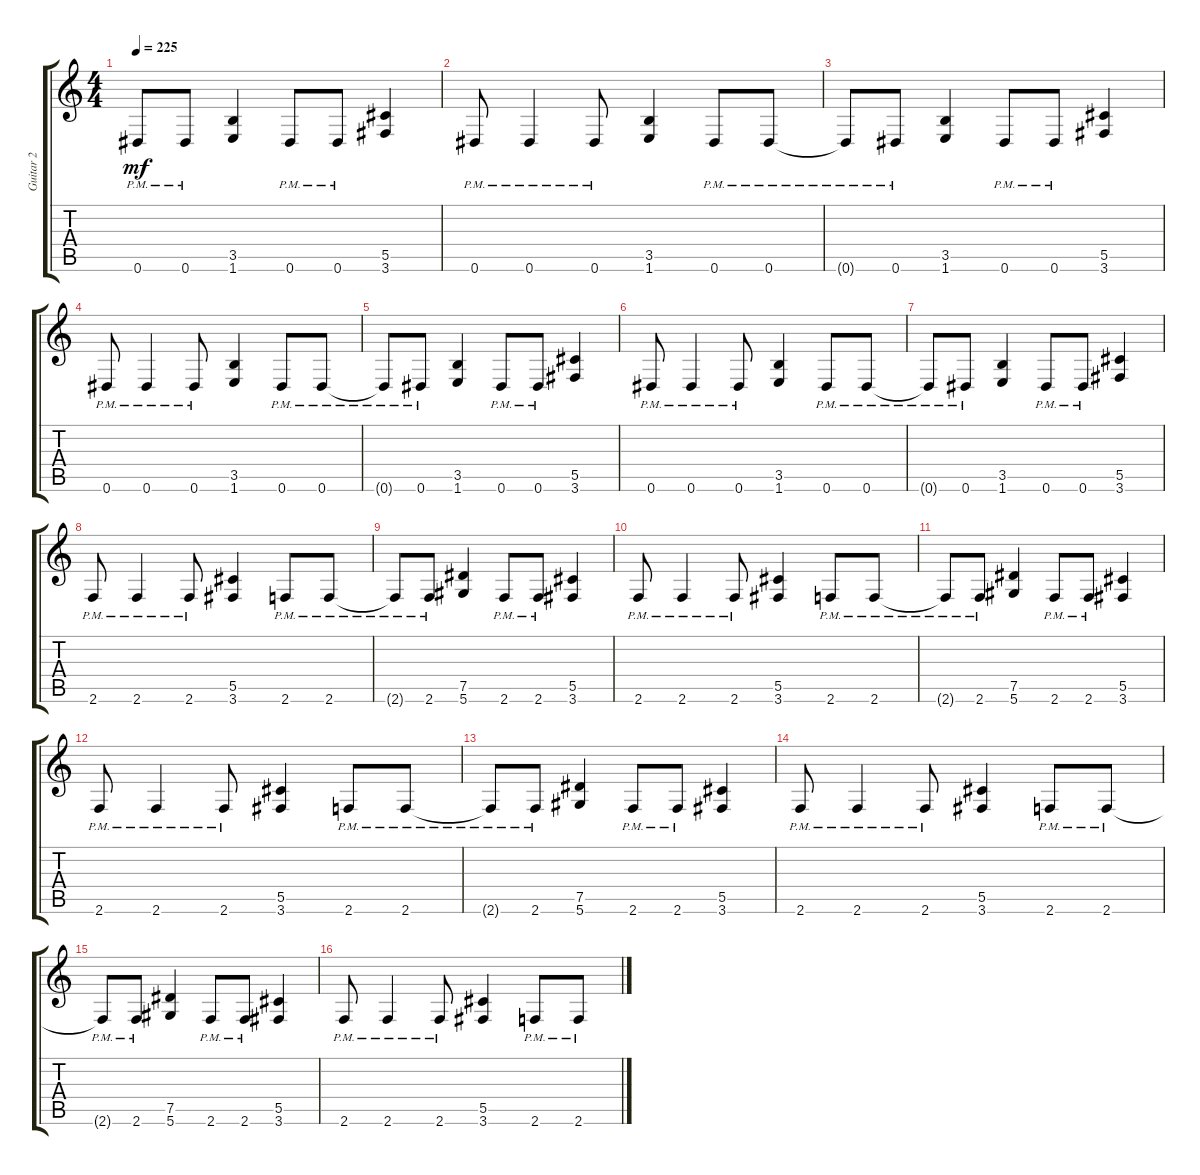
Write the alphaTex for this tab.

\track ("Guitar 2" "Guitar 2") {instrument distortionguitar}
\staff {score tabs}
\tuning (Eb4 Bb3 Gb3 Db3 Ab2 Eb2) {hide}
\ts (4 4)
\tempo 225
\clef g2
\ks c
0.6{pm t}.8{dy mf} 0.6{pm}.8 (3.5 1.6).4 0.6{pm}.8 0.6{pm}.8 (5.5 3.6).4 |
0.6{pm}.8 0.6{pm}.4 0.6{pm}.8 (3.5 1.6).4 0.6{pm}.8 0.6{pm}.8 |
0.6{pm t}.8 0.6{pm}.8 (3.5 1.6).4 0.6{pm}.8 0.6{pm}.8 (5.5 3.6).4 |
0.6{pm}.8 0.6{pm}.4 0.6{pm}.8 (3.5 1.6).4 0.6{pm}.8 0.6{pm}.8 |
0.6{pm t}.8 0.6{pm}.8 (3.5 1.6).4 0.6{pm}.8 0.6{pm}.8 (5.5 3.6).4 |
0.6{pm}.8 0.6{pm}.4 0.6{pm}.8 (3.5 1.6).4 0.6{pm}.8 0.6{pm}.8 |
0.6{pm t}.8 0.6{pm}.8 (3.5 1.6).4 0.6{pm}.8 0.6{pm}.8 (5.5 3.6).4 |
2.6{pm}.8 2.6{pm}.4 2.6{pm}.8 (5.5 3.6).4 2.6{pm}.8 2.6{pm}.8 |
2.6{pm t}.8 2.6{pm}.8 (7.5 5.6).4 2.6{pm}.8 2.6{pm}.8 (5.5 3.6).4 |
2.6{pm}.8 2.6{pm}.4 2.6{pm}.8 (5.5 3.6).4 2.6{pm}.8 2.6{pm}.8 |
2.6{pm t}.8 2.6{pm}.8 (7.5 5.6).4 2.6{pm}.8 2.6{pm}.8 (5.5 3.6).4 |
2.6{pm}.8 2.6{pm}.4 2.6{pm}.8 (5.5 3.6).4 2.6{pm}.8 2.6{pm}.8 |
2.6{pm t}.8 2.6{pm}.8 (7.5 5.6).4 2.6{pm}.8 2.6{pm}.8 (5.5 3.6).4 |
2.6{pm}.8 2.6{pm}.4 2.6{pm}.8 (5.5 3.6).4 2.6{pm}.8 2.6{pm}.8 |
2.6{pm t}.8 2.6{pm}.8 (7.5 5.6).4 2.6{pm}.8 2.6{pm}.8 (5.5 3.6).4 |
2.6{pm}.8 2.6{pm}.4 2.6{pm}.8 (5.5 3.6).4 2.6{pm}.8 2.6{pm}.8
